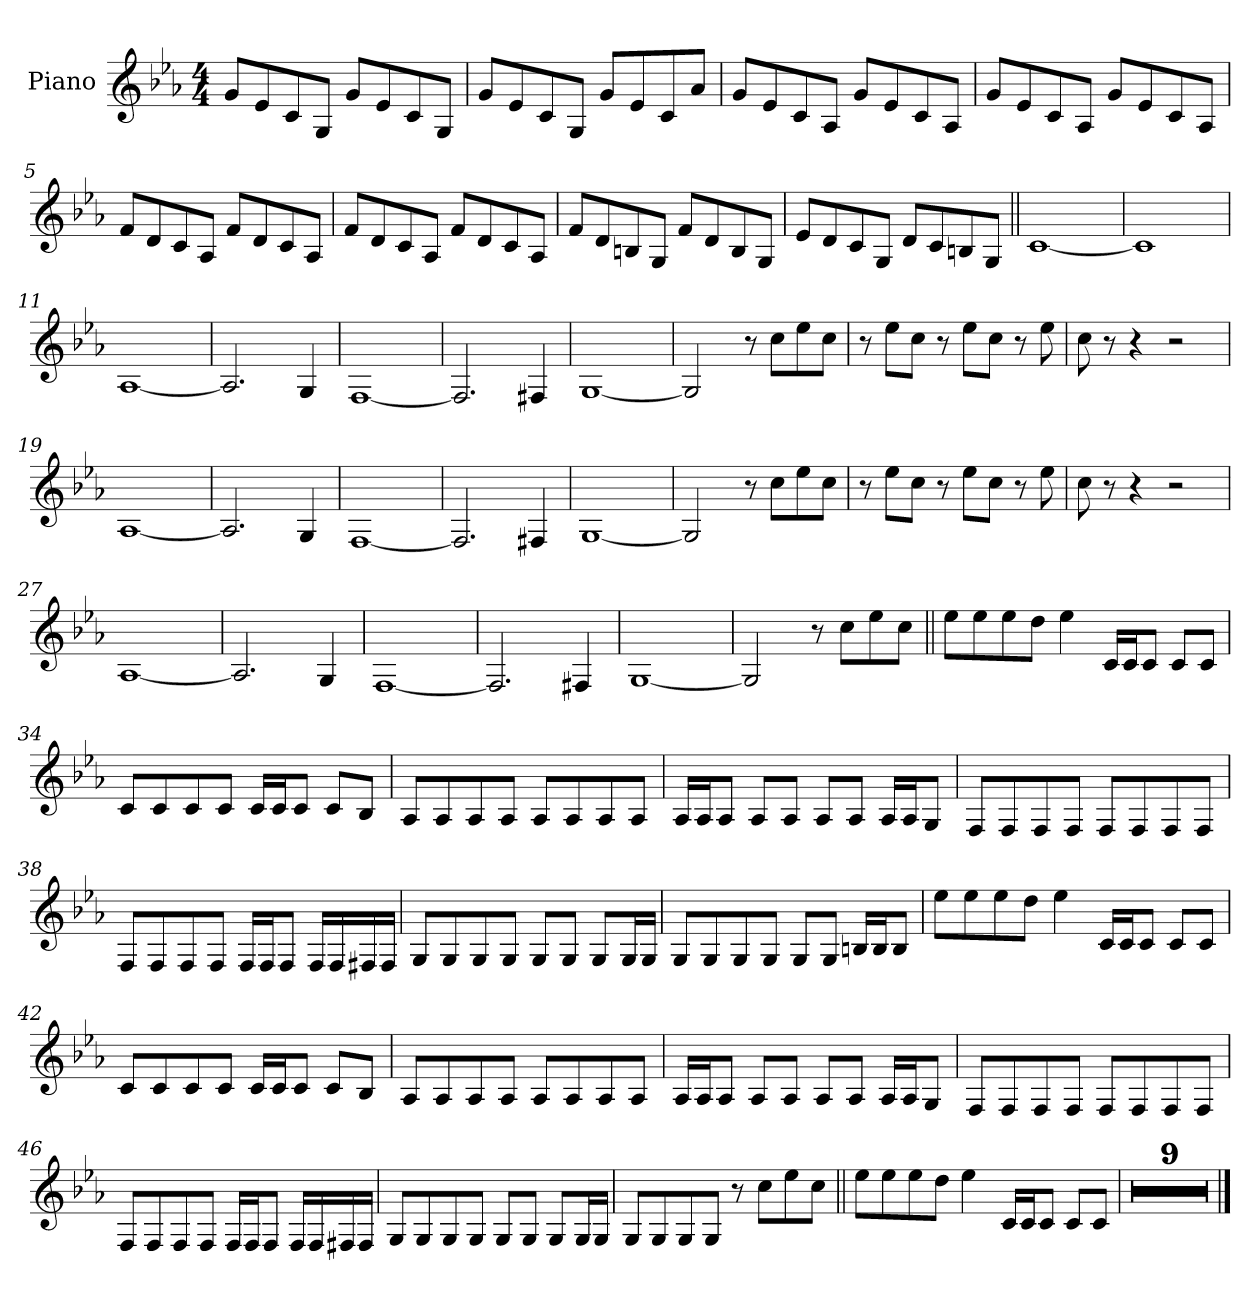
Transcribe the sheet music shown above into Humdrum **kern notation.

**kern
*part1
*staff1
*I"Piano
*I'Pno.
*clefG2
*k[b-e-a-]
*M4/4
=1
8g!L
8e-!
8c!
8G!J
8g!L
8e-!
8c!
8G!J
=2
8g!L
8e-!
8c!
8G!J
8g!L
8e-!
8c!
8a-!J
=3
8g!L
8e-!
8c!
8A-!J
8g!L
8e-!
8c!
8A-!J
=4
8g!L
8e-!
8c!
8A-!J
8g!L
8e-!
8c!
8A-!J
=5
8f!L
8d!
8c!
8A-!J
8f!L
8d!
8c!
8A-!J
=6
8f!L
8d!
8c!
8A-!J
8f!L
8d!
8c!
8A-!J
=7
8f!L
8d!
8Bn!
8G!J
8f!L
8d!
8B!
8G!J
=8
8e-!L
8d!
8c!
8G!J
8d!L
8c!
8Bn!
8G!J
=9||
[1c!
=10
1c!]
=11
[1A-!
=12
2.A-!]
4G!
=13
[1F!
=14
2.F!]
4F#X!
=15
[1G!
=16
2G!]
8r
8ccL
8ee-
8ccJ
=17
8r
8ee-L
8ccJ
8r
8ee-L
8ccJ
8r
8ee-
=18
8cc
8r
4r
2r
=19
[1A-!
=20
2.A-!]
4G!
=21
[1F!
=22
2.F!]
4F#X!
=23
[1G!
=24
2G!]
8r
8ccL
8ee-
8ccJ
=25
8r
8ee-L
8ccJ
8r
8ee-L
8ccJ
8r
8ee-
=26
8cc
8r
4r
2r
=27
[1A-!
=28
2.A-!]
4G!
=29
[1F!
=30
2.F!]
4F#X!
=31
[1G!
=32
2G!]
8r
8ccL
8ee-
8ccJ
=33||
8ee-L
8ee-
8ee-
8ddJ
4ee-
16c!LL
16c!J
8c!J
8c!L
8c!J
=34
8c!L
8c!
8c!
8c!J
16c!LL
16c!J
8c!J
8c!L
8B-!J
=35
8A-!L
8A-!
8A-!
8A-!J
8A-!L
8A-!
8A-!
8A-!J
=36
16A-!LL
16A-!J
8A-!J
8A-!L
8A-!J
8A-!L
8A-!J
16A-!LL
16A-!J
8G!J
=37
8F!L
8F!
8F!
8F!J
8F!L
8F!
8F!
8F!J
=38
8F!L
8F!
8F!
8F!J
16F!LL
16F!J
8F!J
16F!LL
16F!
16F#X!
16F#!JJ
=39
8G!L
8G!
8G!
8G!J
8G!L
8G!J
8G!L
16G!L
16G!JJ
=40
8G!L
8G!
8G!
8G!J
8G!L
8G!J
16Bn!LL
16B!J
8B!J
=41
8ee-L
8ee-
8ee-
8ddJ
4ee-
16c!LL
16c!J
8c!J
8c!L
8c!J
=42
8c!L
8c!
8c!
8c!J
16c!LL
16c!J
8c!J
8c!L
8B-!J
=43
8A-!L
8A-!
8A-!
8A-!J
8A-!L
8A-!
8A-!
8A-!J
=44
16A-!LL
16A-!J
8A-!J
8A-!L
8A-!J
8A-!L
8A-!J
16A-!LL
16A-!J
8G!J
=45
8F!L
8F!
8F!
8F!J
8F!L
8F!
8F!
8F!J
=46
8F!L
8F!
8F!
8F!J
16F!LL
16F!J
8F!J
16F!LL
16F!
16F#X!
16F#!JJ
=47
8G!L
8G!
8G!
8G!J
8G!L
8G!J
8G!L
16G!L
16G!JJ
=48
8G!L
8G!
8G!
8G!J
8r
8ccL
8ee-
8ccJ
=49||
8ee-L
8ee-
8ee-
8ddJ
4ee-
16c!LL
16c!J
8c!J
8c!L
8c!J
=50
1r
=51
1r
=52
1r
=53
1r
=54
1r
=55
1r
=56
1r
=57
1r
=58
1r
==
*-
